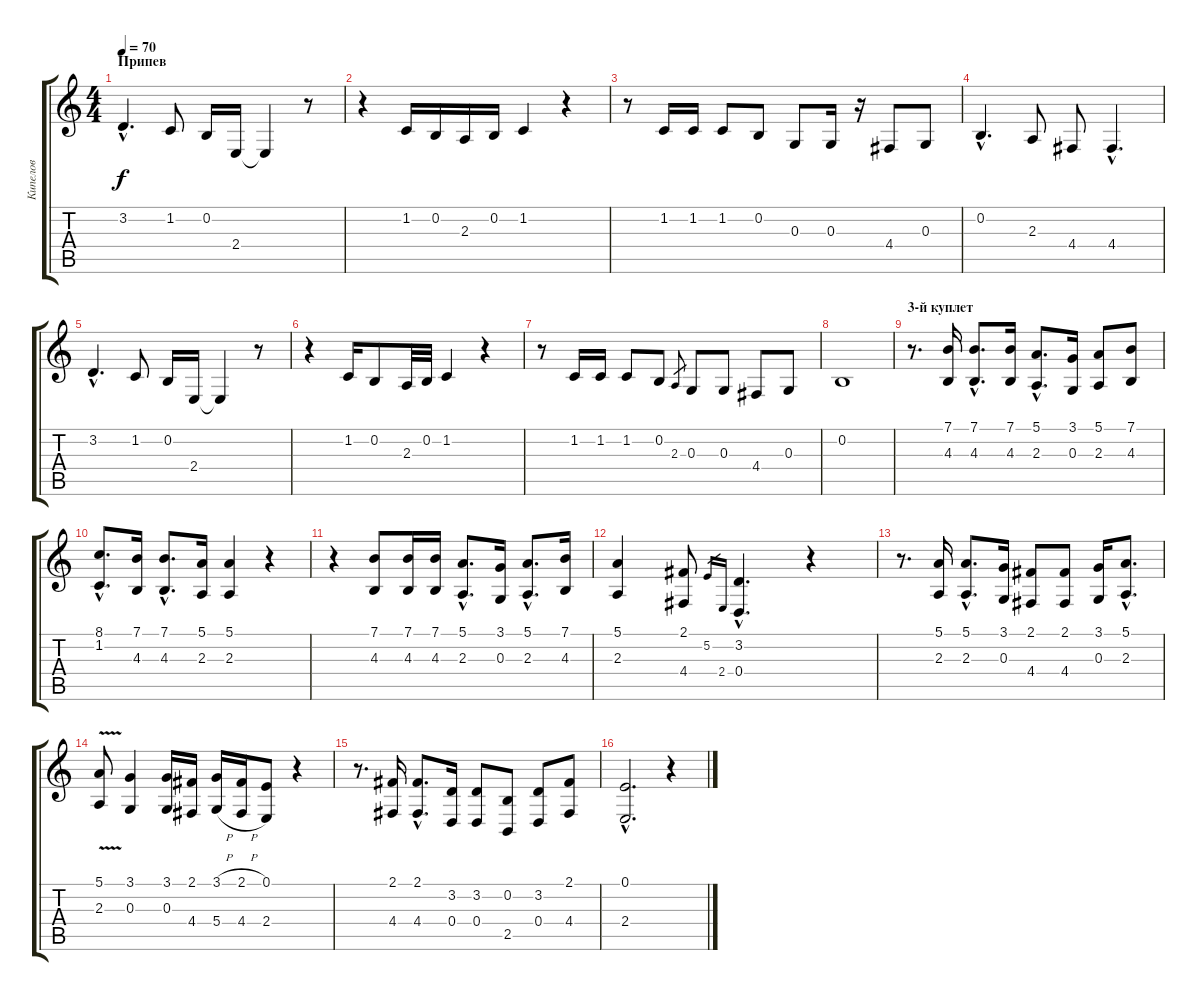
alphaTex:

\track ("Кипелов" "Кипелов") {instrument violin}
\staff {score tabs}
\tuning (E4 B3 G3 D3 A2 E2) {hide}
\ts (4 4)
\section ("" "Припев")
\tempo 70
\clef g2
\ks c
3.2{hac}.4{d dy f} 1.2.8 0.2.16 2.4.16 2.4{t}.4 r.8 |
r.4 1.2.16 0.2.16 2.3.16 0.2.16 1.2.4 r.4 |
r.8 1.2.16 1.2.16 1.2.8 0.2.8 0.3.8 0.3.16 r.16 4.4.8 0.3.8 |
0.2{hac}.4{d} 2.3.8 4.4.8 4.4{hac}.4{d} |
3.2{hac}.4{d} 1.2.8 0.2.16 2.4.16 2.4{t}.4 r.8 |
r.4 1.2.16 0.2.8 2.3.32 0.2.32 1.2.4 r.4 |
r.8 1.2.16 1.2.16 1.2.8 0.2.8 2.3.8{gr} 0.3.8 0.3.8 4.4.8 0.3.8 |
0.2.1 |
\section ("" "3-й куплет")
r.8{d} (7.1 4.3).16 (7.1{hac} 4.3{hac}).8{d} (7.1 4.3).16 (5.1{hac} 2.3{hac}).8{d} (3.1 0.3).16 (5.1 2.3).8 (7.1 4.3).8 |
(8.1{hac} 1.2{hac}).8{d} (7.1 4.3).16 (7.1{hac} 4.3{hac}).8{d} (5.1 2.3).16 (5.1 2.3).4 r.4 |
r.4 (7.1 4.3).8 (7.1 4.3).16 (7.1 4.3).16 (5.1{hac} 2.3{hac}).8{d} (3.1 0.3).16 (5.1{hac} 2.3{hac}).8{d} (7.1 4.3).16 |
(5.1 2.3).4 (2.1 4.4).8 5.2.16{gr} 2.4.16{gr} (3.2{hac} 0.4{hac}).4{d} r.4 |
r.8{d} (5.1 2.3).16 (5.1{hac} 2.3{hac}).8{d} (3.1 0.3).16 (2.1 4.4).8 (2.1 4.4).8 (3.1 0.3).16 (5.1{hac} 2.3{hac}).8{d} |
(5.1{v} 2.3{v}).8 (3.1 0.3).4 (3.1 0.3).16 (2.1 4.4).16 (3.1{h} 5.4{h}).16 (2.1{h} 4.4{h}).16 (0.1 2.4).8 r.4 |
r.8{d} (2.1 4.4).16 (2.1{hac} 4.4{hac}).8{d} (3.2 0.4).16 (3.2 0.4).8 (0.2 2.5).8 (3.2 0.4).8 (2.1 4.4).8 |
(0.1{hac} 2.4{hac}).2{d} r.4
